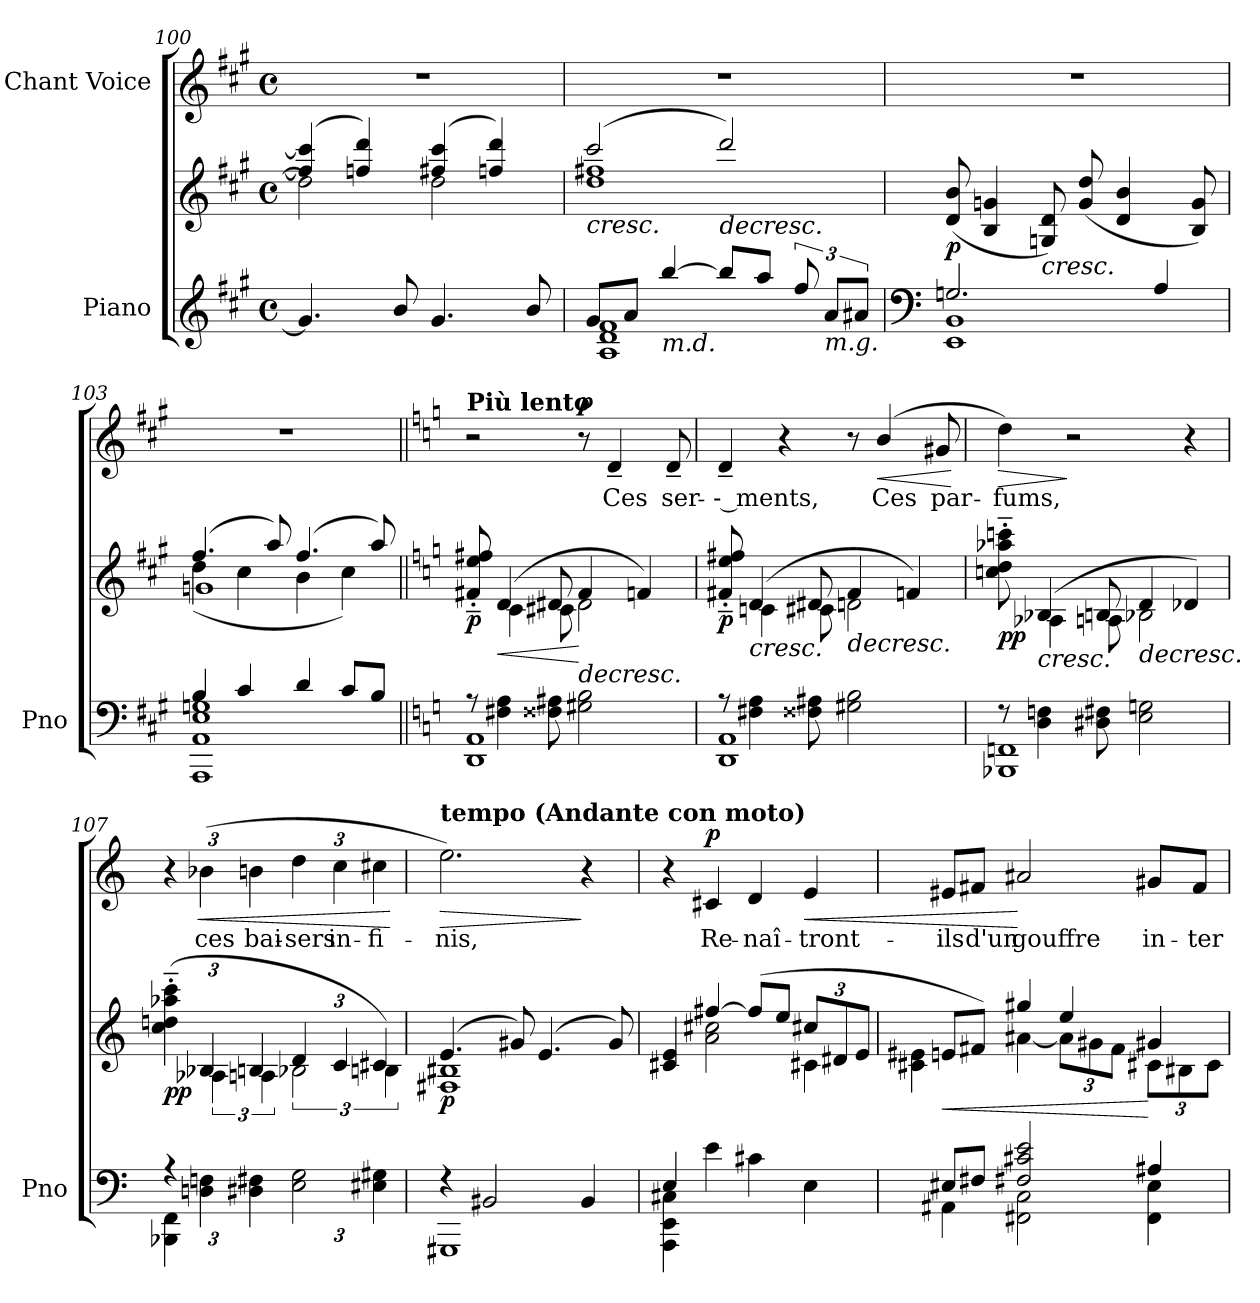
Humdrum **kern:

**kern	**kern	**dynam	**kern	**text	**dynam
*part2	*part2	*part2	*part1	*part1	*part1
*staff3	*staff2	*staff2/3	*staff1	*staff1	*staff1
*I"Piano	*	*	*I"Chant Voice	*	*
*I'Pno	*	*	*	*	*
!!LO:LB:g=z
*clefG2	*clefG2	*	*clefG2	*	*
*k[f#c#g#]	*k[f#c#g#]	*	*k[f#c#g#]	*	*
*M4/4	*M4/4	*	*M4/4	*	*
*met(c)	*met(c)	*	*met(c)	*	*
=100	=100	=100	=100	=100	=100
*	*^	*	*	*	*
!	!	!	!LO:DY:b	!	!	!
!	!	!	!LO:DY:n=1:b	!	!	!
4.g#/]	(4ff#/] 4ccc#/]	2dd\]	other-dynamics pp	1r	.	.
.	4ffn/ 4ddd/)	.	.	.	.	.
8b/	.	.	.	.	.	.
4.g#/	(4ff#X/ 4ccc#/	2dd\	.	.	.	.
.	4ffn/ 4ddd/)	.	.	.	.	.
8b/	.	.	.	.	.	.
=101	=101	=101	=101	=101	=101	=101
*^	*	*	*	*	*	*
!	!	!	!	!LO:HP:b	!	!	!
8g#/L	1A 1d 1f#	(2ccc#/	1dd 1ff#X	<	1r	.	.
8a/J	.	.	.	.	.	.	.
!LO:TX:b:i:t=m.d.	!	!	!	!	!	!	!
[4bb/	.	.	.	.	.	.	.
!	!	!	!	!LO:HP:b	!	!	!
8bb/L]	.	2ddd/)	.	>	.	.	.
8aa/J	.	.	.	.	.	.	.
12ff#/	.	.	.	.	.	.	.
!LO:TX:b:i:t=m.g.	!	!	!	!	!	!	!
12a/L	.	.	.	.	.	.	.
12a#X/J	.	.	.	.	.	.	.
*v	*v	*	*	*	*	*	*
*	*v	*v	*	*	*	*
.	.	[	.	.	.
=102	=102	=102	=102	=102	=102
*clefF4	*	*	*	*	*
*^	*	*	*	*	*
!	!	!	!LO:DY:b	!	!	!
2.Gn/	1EE 1BB	(8d/ 8b/	p	1r	.	.
.	.	4B/ 4gn/	.	.	.	.
!	!	!	!LO:HP:b	!	!	!
.	.	8Gn/ 8d/)	<	.	.	.
.	.	(8g/ 8dd/	.	.	.	.
.	.	4d/ 4b/	.	.	.	.
4A/	.	.	.	.	.	.
.	.	8B/ 8g/)	.	.	.	.
*v	*v	*	*	*	*	*
.	.	]	.	.	.
=103	=103	=103	=103	=103	=103
*^	*^	*	*	*	*
*	*	*	*^	*	*	*	*
4B/	1AAA 1AA 1E 1Gn	(4.ff#/	(4dd\	1gn	.	1r	.	.
4c#/	.	.	4cc#\	.	.	.	.	.
.	.	8aa/)	.	.	.	.	.	.
4d/	.	(4.ff#/	4b\	.	.	.	.	.
8c#/L	.	.	4cc#\)	.	.	.	.	.
8B/J	.	8aa/)	.	.	.	.	.	.
*	*	*v	*v	*v	*	*	*	*
=104||	=104||	=104||	=104||	=104||	=104||	=104||
*k[]	*	*k[]	*	*k[]	*	*
*	*	*^	*	*	*	*
!	!	!	!	!	!LO:TX:a:B:t=Più lento	!	!
!	!	!	!	!LO:DY:b	!	!	!
8r	1DD 1AA	8f#X/'~ 8ee/'~ 8ff#X/'~	8ryy	p	2r	.	.
!	!	!	!	!LO:HP:b	!	!	!
4F#X\ 4A\	.	(4d/	4c\	<	.	.	.
8F##X\ 8A#X\	.	8d#X/	8c#X\	.	.	.	.
!	!	!	!	!LO:HP:n=1:b	!	!	!LO:DY:b
2G#X\ 2B\	.	4f#/	2d#\	[ >	8r	.	p
!	!	!	!	!	!	!LO:LY:b	!
.	.	.	.	.	4d~/	Ces	.
.	.	4fn/)	.	.	.	.	.
!	!	!	!	!	!	!LO:LY:b	!
.	.	.	.	.	8d~/	ser-	.
*v	*v	*	*	*	*	*	*
*	*v	*v	*	*	*	*
.	.	[	.	.	.
!!LO:LB:g=z
=105	=105	=105	=105	=105	=105
*^	*^	*	*	*	*
!	!	!	!	!LO:DY:b	!	!LO:LY:b	!
8r	1DD 1AA	8f#X/'~ 8ee/'~ 8ff#X/'~	8ryy	p	4d~/	-- ments,	.
!	!	!	!	!LO:HP:b	!	!	!
4F#X\ 4A\	.	(4d/	4cn\	<	.	.	.
.	.	.	.	.	4r	.	.
8F##X\ 8A#X\	.	8d#X/	8c#X\	.	.	.	.
!	!	!	!	!LO:HP:n=1:b	!	!	!
2G#X\ 2B\	.	4f#/	2dn\	] >	8r	.	.
!	!	!	!	!	!	!LO:LY:b	!LO:HP:b
.	.	.	.	.	(4b/	Ces	<
.	.	4fn/)	.	.	.	.	.
!	!	!	!	!	!	!LO:LY:b	!
.	.	.	.	.	8g#X/	par-	.
*v	*v	*	*	*	*	*	*
*	*v	*v	*	*	*	*
.	.	[	.	.	[
=106	=106	=106	=106	=106	=106
*^	*^	*	*	*	*
!	!	!	!	!LO:DY:b	!	!LO:LY:b	!LO:HP:b
8r	1BBB-X 1FFn	8ryy	8ccn\'~ 8dd\'~ 8aa-X\'~ 8cccn\'~	pp	4dd\)	-fums,	>
!	!	!	!	!LO:HP:b	!	!	!
4D\ 4Fn\	.	(4B-X/	4A-X\	<	.	.	.
.	.	.	.	.	2r	.	]
8D#X\ 8F#X\	.	8Bn/	8An\	.	.	.	.
!	!	!	!	!LO:HP:n=1:b	!	!	!
2E\ 2Gn\	.	4d/	2B-X\	] >	.	.	.
.	.	4d-X/)	.	.	4r	.	.
*v	*v	*	*	*	*	*	*
*	*v	*v	*	*	*	*
.	.	[	.	.	.
=107	=107	=107	=107	=107	=107
*	*^	*	*	*	*
*Xbrackettup	*Xbrackettup	*brackettup	*	*Xbrackettup	*	*
*^	*	*	*	*	*	*
!	!	!	!	!LO:DY:b	!	!	!
6r	4BBB-X\ 4FF\	(6cc\'~ 6ddn\'~ 6aa-X\'~ 6ccc\'~	6ryy	pp	6r	.	.
!	!	!	!	!	!	!LO:LY:b	!LO:HP:b
6Dn\ 6Fn\	.	6B-X/	6A-X\	.	(6b-X\	ces	<
.	4ryy	.	.	.	.	.	.
!	!	!	!	!	!	!LO:LY:b	!
6D#X\ 6F#X\	.	6Bn/	6An\	.	6bn\	bai-	.
!	!	!	!	!	!	!LO:LY:b	!
3E\ 3G\	2ryy	6d/	3B-X\	.	6dd\	-sers	.
!	!	!	!	!	!	!LO:LY:b	!
.	.	6c/	.	.	6cc\	in-	.
!	!	!	!	!	!	!LO:LY:b	!
6E#X\ 6G#X\	.	6c#X/)	6Bn\	.	6cc#X\	-fi-	.
*v	*v	*	*	*	*	*	*
*	*v	*v	*	*	*	*
.	.	.	.	.	[
=108	=108	=108	=108	=108	=108
*^	*^	*	*	*	*
!	!	!	!	!	!LO:TX:a:B:t=tempo (Andante con moto)	!	!
!	!	!	!	!LO:DY:b	!	!LO:LY:b	!LO:HP:b
4r	1GGG#X	(4.e/	1F#X 1B#X	p	2.ee\)	-nis,	>
2BB#X/	.	.	.	.	.	.	.
.	.	8g#X/)	.	.	.	.	.
.	.	(4.e/	.	.	.	.	.
4BB#/	.	.	.	.	4r	.	]
.	.	8g#/)	.	.	.	.	.
!!LO:PB:g=z
=109	=109	=109	=109	=109	=109	=109	=109
4E/	4AAA\ 4EE\ 4C#X\	4c#X/ 4e/	4ryy	.	4r	.	.
!	!	!	!	!	!	!LO:LY:b	!LO:DY:b
4ryy	4e\	[4ff#X/	2a\ 2cc#X\	.	4c#X/	Re-	p
!	!	!	!	!	!	!LO:LY:b	!
2ryy	4c#X\	(8ff#/L]	.	.	4d/	-naî-	.
.	.	8ee/J	.	.	.	.	.
*	*	*Xbrackettup	*	*	*	*	*
!	!	!	!	!	!	!LO:LY:b	!LO:HP:b
.	4E\	12cc#X/L	4c#X\	.	4e/	-tront-	<
.	.	12d#X/	.	.	.	.	.
.	.	12e/J	.	.	.	.	.
=110	=110	=110	=110	=110	=110	=110	=110
!	!	!	!	!LO:HP:b	!	!LO:LY:b	!
8E#X/L	4AA#X\	8en/L	4c#X\ 4e#X\	<	8e#X/L	-ils	.
!	!	!	!	!	!	!LO:LY:b	!
8F#X/J	.	8f#X/J)	.	.	8f#X/J	d'un	.
!	!	!	!	!	!	!LO:LY:b	!
2F#X/ 2c#X/ 2e/	2FF#X\ 2C\	4gg#X/	[4a#X\	]	2a#X/	gouffre	[
.	.	4ee/	12a#\L]	.	.	.	.
.	.	.	12g#X\	.	.	.	.
.	.	.	12f#\J	.	.	.	.
!	!	!	!	!	!	!LO:LY:b	!
4A#X/	4FF#\ 4E#\	4g#X/	12c#X\L	[	8g#X/L	in-	.
.	.	.	12B#X\	.	.	.	.
!	!	!	!	!	!	!LO:LY:b	!
.	.	.	.	.	8f#/J	-ter-	.
.	.	.	12c#\J	.	.	.	.
*v	*v	*	*	*	*	*	*
*	*v	*v	*	*	*	*
=	=	=	=	=	=
*-	*-	*-	*-	*-	*-
